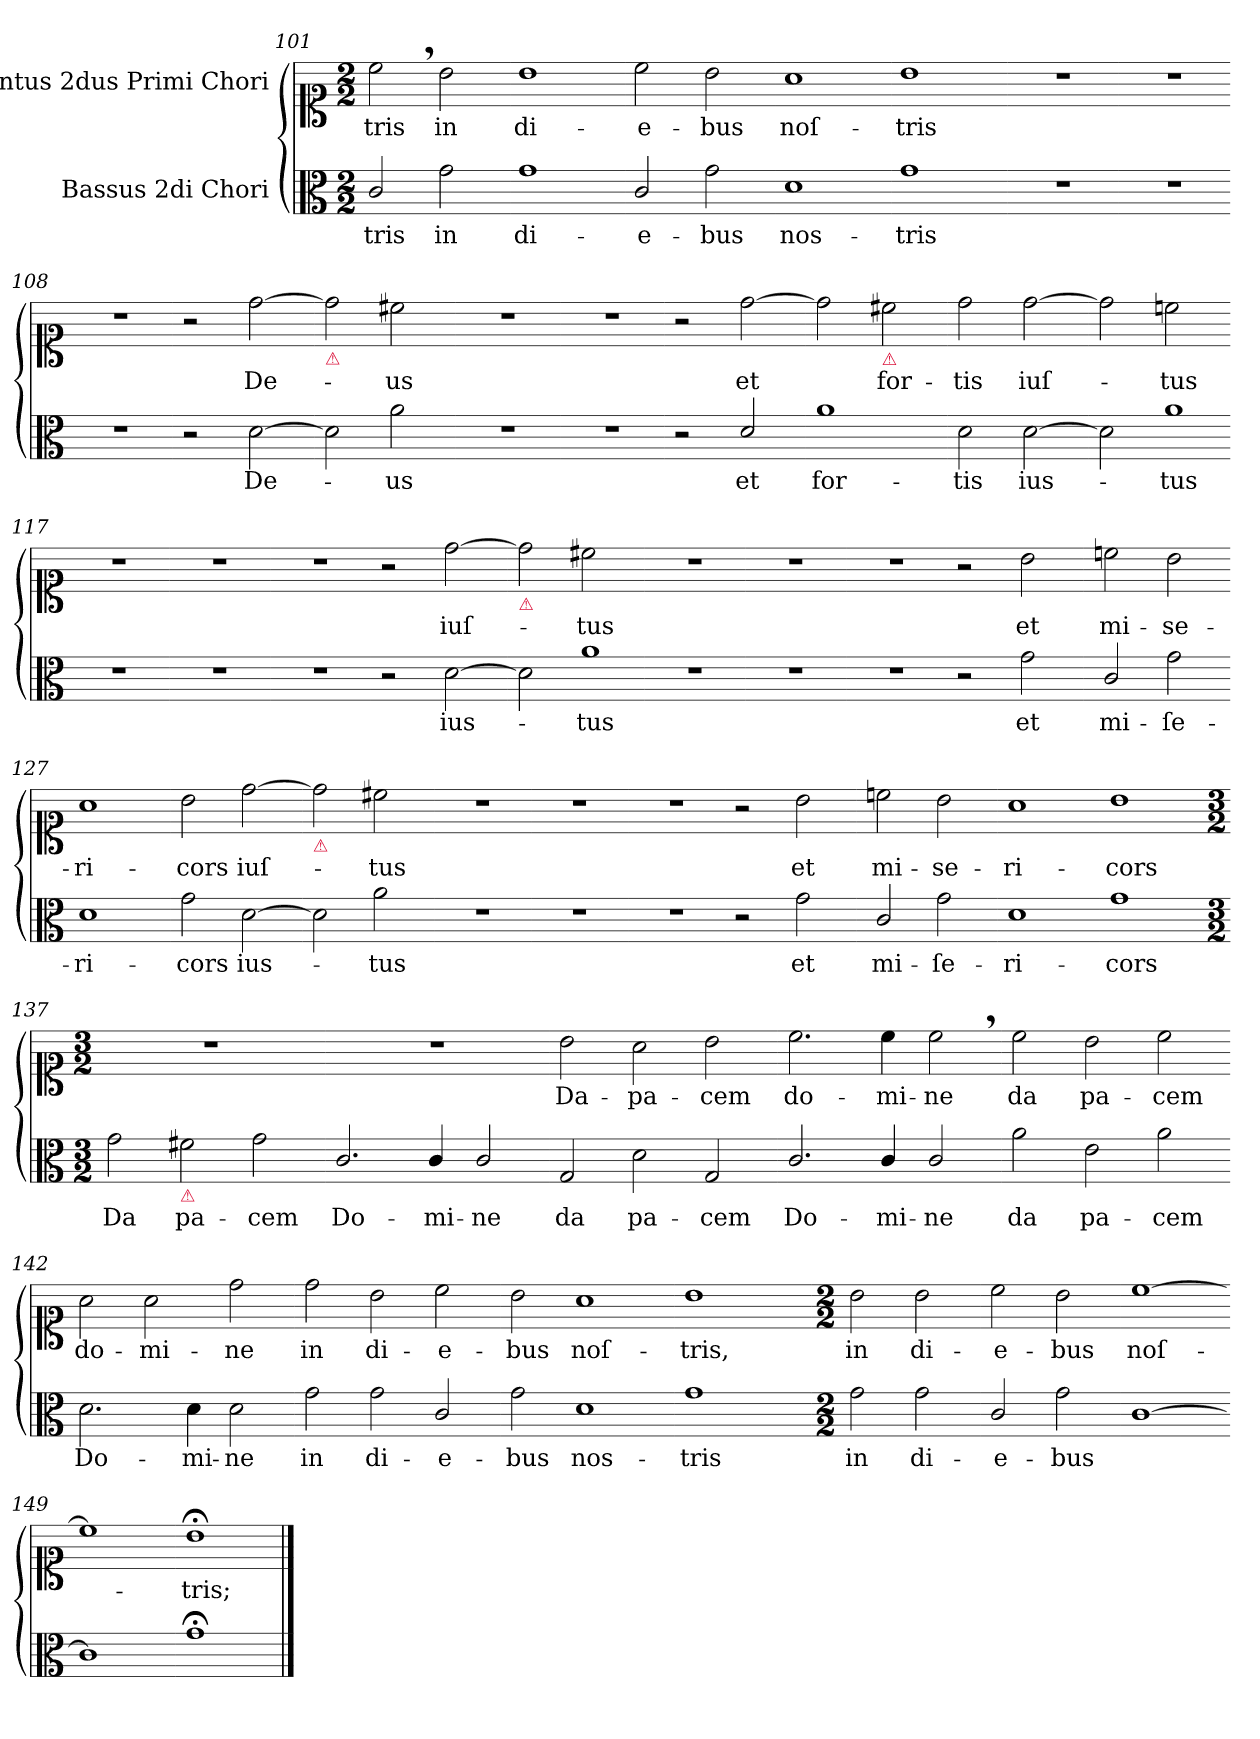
**kern	**text	**kern	**text
*part2	*part2	*part1	*part1
*staff2	*staff2	*staff1	*staff1
*I"Bassus 2di Chori	*	*I"Cantus 2dus Primi Chori	*
*clefC3	*	*clefC1	*
*k[]	*	*k[]	*
*M2/2	*	*M2/2	*
=101	=101	=101	=101
2c/	-tris	2cc,<\	-tris
2g\	in	2b\	in
=102-	=102-	=102-	=102-
1g	di-	1b	di-
=103-	=103-	=103-	=103-
2c/	-e-	2cc\	-e-
2g\	-bus	2b\	-bus
=104-	=104-	=104-	=104-
1d	nos-	1a	noſ-
=105-	=105-	=105-	=105-
1g	-tris	1b	-tris
=106-	=106-	=106-	=106-
1r	.	1r	.
=107-	=107-	=107-	=107-
1r	.	1r	.
=108-	=108-	=108-	=108-
1r	.	1r	.
=109-	=109-	=109-	=109-
2r	.	2r	.
[2d\	De-	[2dd\	De-
=110-	=110-	=110-	=110-
!	!	!LO:TX:b:color=crimson:t=⚠	!
2d\]	.	2dd\]	.
2a\	-us	2cc#X\	-us
=111-	=111-	=111-	=111-
1r	.	1r	.
=112-	=112-	=112-	=112-
1r	.	1r	.
=113-	=113-	=113-	=113-
2r	.	2r	.
2d/	et	[2dd\	et
=114-	=114-	=114-	=114-
1a	for-	2dd\]	.
!	!	!LO:TX:b:color=crimson:t=⚠	!
.	.	2cc#X\	for-
=115-	=115-	=115-	=115-
2d\	-tis	2dd\	-tis
[2d\	ius-	[2dd\	iuſ-
=116-	=116-	=116-	=116-
2d\]	.	2dd\]	.
!LO:N:vis=1	!	!	!
2a\	-tus	2ccn\	-tus
=117-	=117-	=117-	=117-
1r	.	1r	.
=118-	=118-	=118-	=118-
1r	.	1r	.
=119-	=119-	=119-	=119-
1r	.	1r	.
=120-	=120-	=120-	=120-
2r	.	2r	.
[2d\	ius-	[2dd\	iuſ-
=121-	=121-	=121-	=121-
!	!	!LO:TX:b:color=crimson:t=⚠	!
2d\]	.	2dd\]	.
!LO:N:vis=1	!	!	!
2a\	-tus	2cc#X\	-tus
=122-	=122-	=122-	=122-
1r	.	1r	.
=123-	=123-	=123-	=123-
1r	.	1r	.
=124-	=124-	=124-	=124-
1r	.	1r	.
=125-	=125-	=125-	=125-
2r	.	2r	.
2g\	et	2b\	et
=126-	=126-	=126-	=126-
2c/	mi-	2ccn\	mi-
2g\	ſe-	2b\	-se-
=127-	=127-	=127-	=127-
1d	-ri-	1a	-ri-
=128-	=128-	=128-	=128-
2g\	-cors	2b\	-cors
[2d\	ius-	[2dd\	iuſ-
=129-	=129-	=129-	=129-
!	!	!LO:TX:b:color=crimson:t=⚠	!
2d\]	.	2dd\]	.
2a\	-tus	2cc#X\	-tus
=130-	=130-	=130-	=130-
1r	.	1r	.
=131-	=131-	=131-	=131-
1r	.	1r	.
=132-	=132-	=132-	=132-
1r	.	1r	.
=133-	=133-	=133-	=133-
2r	.	2r	.
2g\	et	2b\	et
=134-	=134-	=134-	=134-
2c/	mi-	2ccn\	mi-
2g\	ſe-	2b\	-se-
=135-	=135-	=135-	=135-
1d	-ri-	1a	-ri-
=136-	=136-	=136-	=136-
1g	-cors	1b	-cors
=137-	=137-	=137-	=137-
*M3/2	*	*M3/2	*
2g\	Da	1.r	.
!LO:TX:b:color=crimson:t=⚠	!	!	!
2f#X\	pa-	.	.
2g\	-cem	.	.
=138-	=138-	=138-	=138-
2.c/	Do-	1.r	.
4c/	-mi-	.	.
2c/	-ne	.	.
=139-	=139-	=139-	=139-
2G/	da	2b\	Da-
2d\	pa-	2a\	-pa-
2G/	-cem	2b\	-cem
=140-	=140-	=140-	=140-
2.c/	Do-	2.cc\	do-
4c/	-mi-	4cc\	-mi-
2c/	-ne	2cc,<\	-ne
=141-	=141-	=141-	=141-
2a\	da	2cc\	da
2e\	pa-	2b\	pa-
2a\	-cem	2cc\	-cem
=142-	=142-	=142-	=142-
2.d\	Do-	2a\	do-
.	.	2a\	-mi-
4d\	-mi-	.	.
2d\	-ne	2dd\	-ne
=143-	=143-	=143-	=143-
2g\	in	2dd\	in
2g\	di-	2b\	di-
2c/	-e-	2cc\	-e-
=144-	=144-	=144-	=144-
2g\	-bus	2b\	-bus
1d	nos-	1a	noſ-
=145-	=145-	=145-	=145-
!LO:N:vis=1	!	!LO:N:vis=1	!
1.g	-tris	1.b	-tris,
=146-	=146-	=146-	=146-
*M2/2	*	*M2/2	*
2g\	in	2b\	in
2g\	di-	2b\	di-
=147-	=147-	=147-	=147-
2c/	-e-	2cc\	-e-
2g\	-bus	2b\	-bus
=148-	=148-	=148-	=148-
[1c	.	[1cc	noſ-
=149-	=149-	=149-	=149-
1c]	.	1cc]	.
=150-	=150-	=150-	=150-
1g;<;	.	1b;<;	-tris;
==	==	==	==
*-	*-	*-	*-
